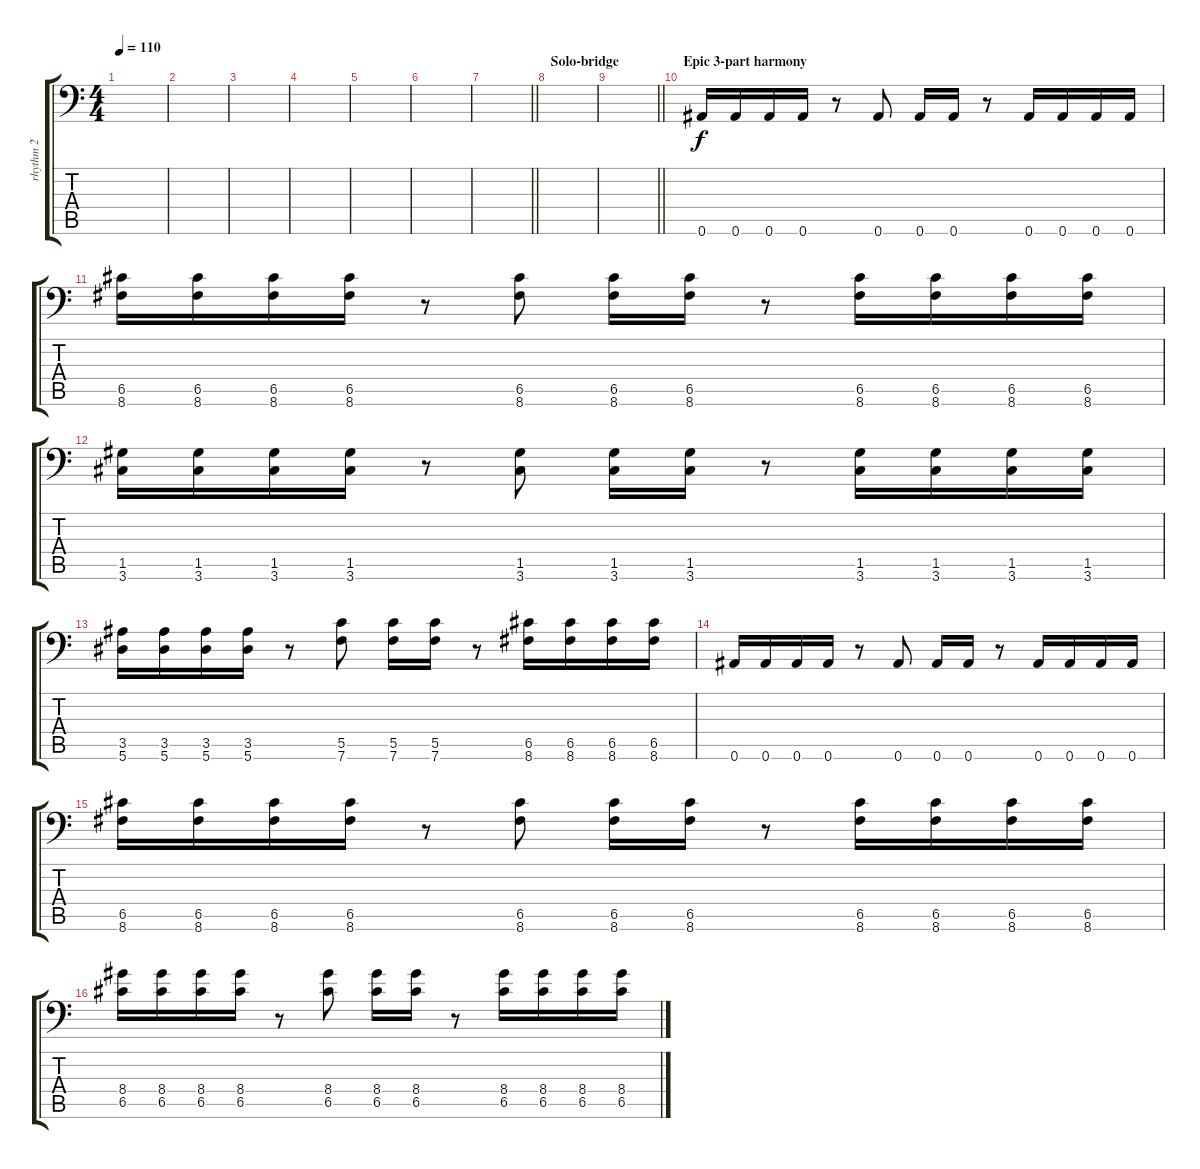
\track ("rhythm 2" "rhythm 2") {instrument overdrivenguitar}
\staff {score tabs}
\tuning (D4 A3 F3 C3 G2 Bb1) {hide}
\ts (4 4)
\tempo 110
\clef f4
\ks c
|
|
|
|
|
|
\barLineRight lightlight
|
\section ("" "Solo-bridge")
|
\barLineRight lightlight
|
\section ("" "Epic 3-part harmony")
0.6.16 0.6.16 0.6.16 0.6.16 r.8 0.6.8 0.6.16 0.6.16 r.8 0.6.16 0.6.16 0.6.16 0.6.16 |
(6.5 8.6).16 (6.5 8.6).16 (6.5 8.6).16 (6.5 8.6).16 r.8 (6.5 8.6).8 (6.5 8.6).16 (6.5 8.6).16 r.8 (6.5 8.6).16 (6.5 8.6).16 (6.5 8.6).16 (6.5 8.6).16 |
(1.5 3.6).16 (1.5 3.6).16 (1.5 3.6).16 (1.5 3.6).16 r.8 (1.5 3.6).8 (1.5 3.6).16 (1.5 3.6).16 r.8 (1.5 3.6).16 (1.5 3.6).16 (1.5 3.6).16 (1.5 3.6).16 |
(3.5 5.6).16 (3.5 5.6).16 (3.5 5.6).16 (3.5 5.6).16 r.8 (5.5 7.6).8 (5.5 7.6).16 (5.5 7.6).16 r.8 (6.5 8.6).16 (6.5 8.6).16 (6.5 8.6).16 (6.5 8.6).16 |
0.6.16 0.6.16 0.6.16 0.6.16 r.8 0.6.8 0.6.16 0.6.16 r.8 0.6.16 0.6.16 0.6.16 0.6.16 |
(6.5 8.6).16 (6.5 8.6).16 (6.5 8.6).16 (6.5 8.6).16 r.8 (6.5 8.6).8 (6.5 8.6).16 (6.5 8.6).16 r.8 (6.5 8.6).16 (6.5 8.6).16 (6.5 8.6).16 (6.5 8.6).16 |
(8.4 6.5).16 (8.4 6.5).16 (8.4 6.5).16 (8.4 6.5).16 r.8 (8.4 6.5).8 (8.4 6.5).16 (8.4 6.5).16 r.8 (8.4 6.5).16 (8.4 6.5).16 (8.4 6.5).16 (8.4 6.5).16
